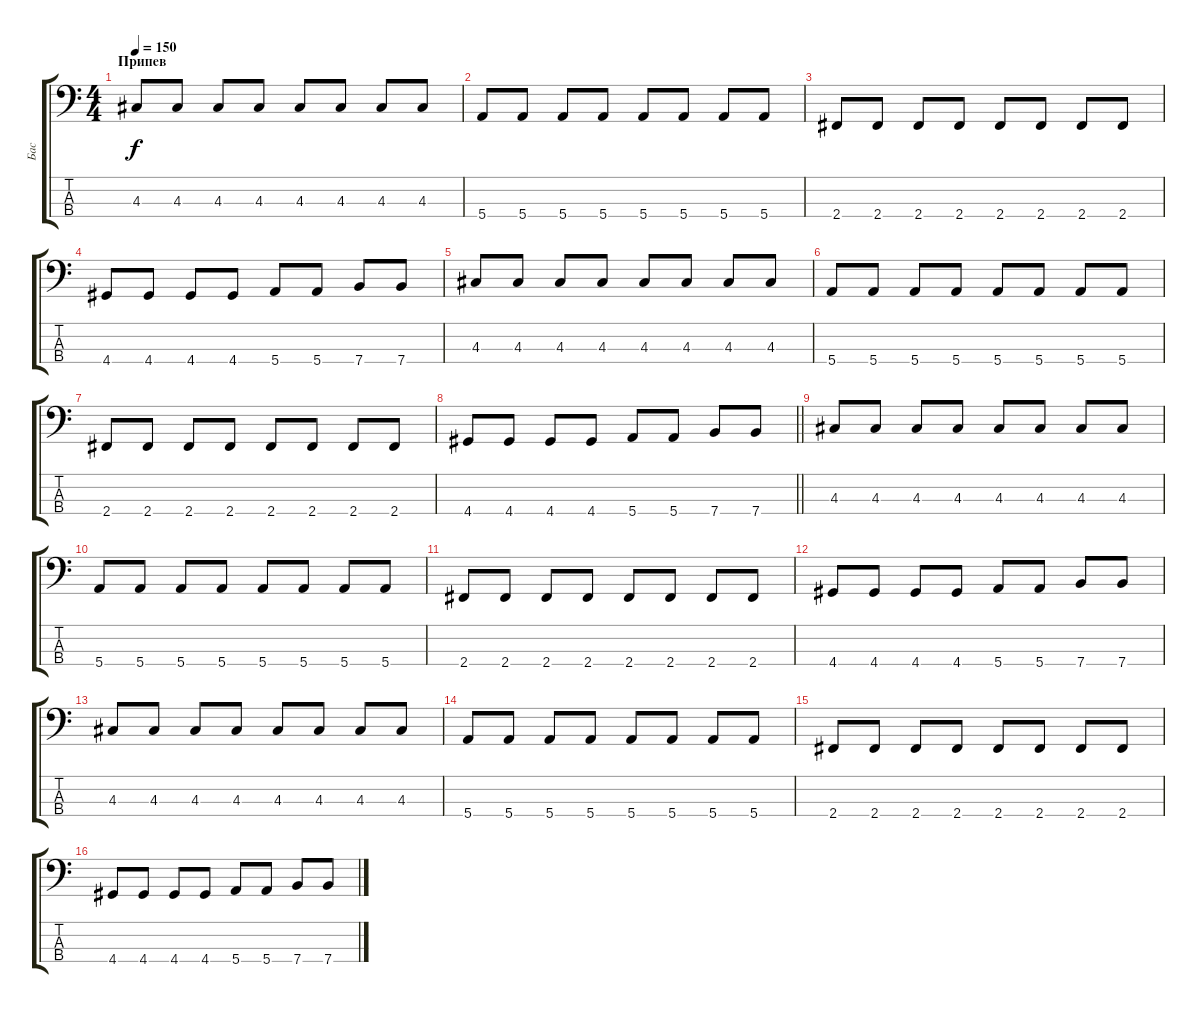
\track ("Бас" "Бас") {instrument electricbassfinger}
\staff {score tabs}
\tuning (G2 D2 A1 E1) {hide}
\ts (4 4)
\section ("" "Припев")
\tempo 150
\clef f4
\ks c
4.3.8{dy f} 4.3.8 4.3.8 4.3.8 4.3.8 4.3.8 4.3.8 4.3.8 |
5.4.8 5.4.8 5.4.8 5.4.8 5.4.8 5.4.8 5.4.8 5.4.8 |
2.4.8 2.4.8 2.4.8 2.4.8 2.4.8 2.4.8 2.4.8 2.4.8 |
4.4.8 4.4.8 4.4.8 4.4.8 5.4.8 5.4.8 7.4.8 7.4.8 |
4.3.8 4.3.8 4.3.8 4.3.8 4.3.8 4.3.8 4.3.8 4.3.8 |
5.4.8 5.4.8 5.4.8 5.4.8 5.4.8 5.4.8 5.4.8 5.4.8 |
2.4.8 2.4.8 2.4.8 2.4.8 2.4.8 2.4.8 2.4.8 2.4.8 |
\barLineRight lightlight
4.4.8 4.4.8 4.4.8 4.4.8 5.4.8 5.4.8 7.4.8 7.4.8 |
4.3.8 4.3.8 4.3.8 4.3.8 4.3.8 4.3.8 4.3.8 4.3.8 |
5.4.8 5.4.8 5.4.8 5.4.8 5.4.8 5.4.8 5.4.8 5.4.8 |
2.4.8 2.4.8 2.4.8 2.4.8 2.4.8 2.4.8 2.4.8 2.4.8 |
4.4.8 4.4.8 4.4.8 4.4.8 5.4.8 5.4.8 7.4.8 7.4.8 |
4.3.8 4.3.8 4.3.8 4.3.8 4.3.8 4.3.8 4.3.8 4.3.8 |
5.4.8 5.4.8 5.4.8 5.4.8 5.4.8 5.4.8 5.4.8 5.4.8 |
2.4.8 2.4.8 2.4.8 2.4.8 2.4.8 2.4.8 2.4.8 2.4.8 |
4.4.8 4.4.8 4.4.8 4.4.8 5.4.8 5.4.8 7.4.8 7.4.8
